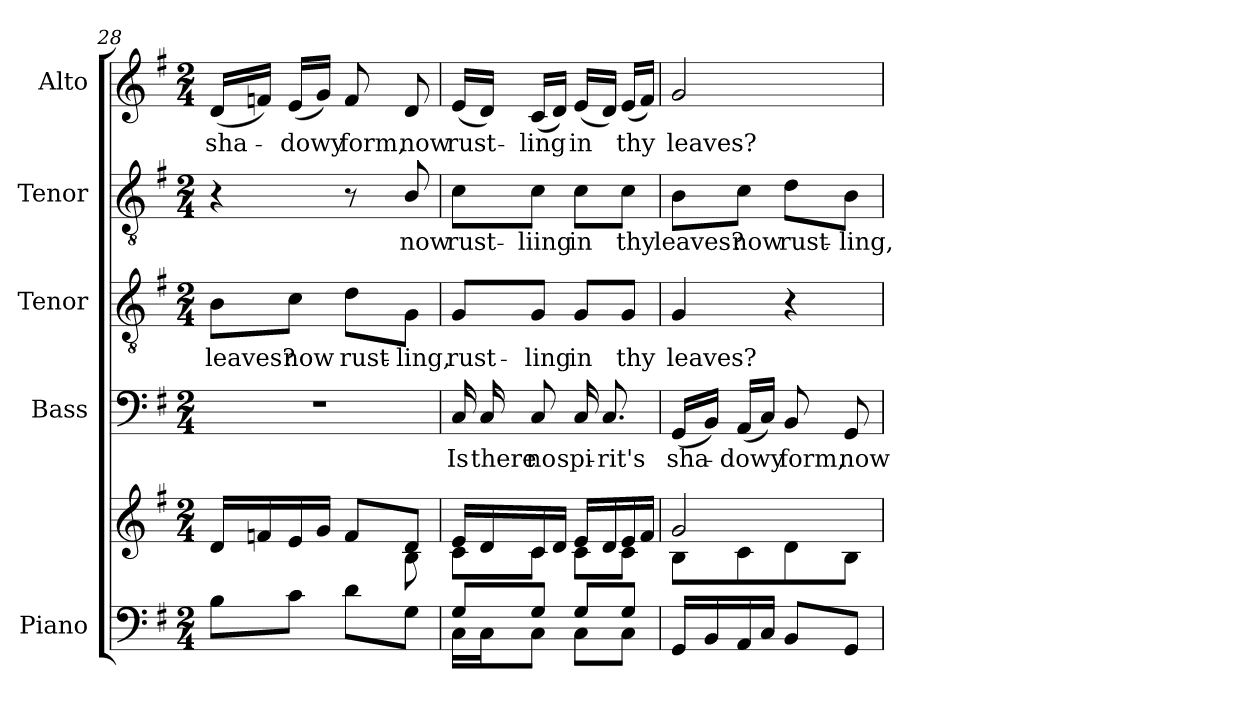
**kern	**kern	**kern	**text	**kern	**text	**kern	**text	**kern	**text
*part5	*part5	*part4	*part4	*part3	*part3	*part2	*part2	*part1	*part1
*staff6	*staff5	*staff4	*staff4	*staff3	*staff3	*staff2	*staff2	*staff1	*staff1
*I"Piano	*	*I"Bass	*	*I"Tenor	*	*I"Tenor	*	*I"Alto	*
*I'Pno.	*	*I'B.	*	*I'T.	*	*I'T.	*	*I'A.	*
!!LO:PB:g=z
*clefF4	*clefG2	*clefF4	*	*clefGv2	*	*clefGv2	*	*clefG2	*
*	*	*	*	*ITrd7c12	*	*ITrd7c12	*	*	*
*k[f#]	*k[f#]	*k[f#]	*	*k[f#]	*	*k[f#]	*	*k[f#]	*
*G:	*G:	*G:	*	*G:	*	*G:	*	*G:	*
*M2/4	*M2/4	*M2/4	*	*M2/4	*	*M2/4	*	*M2/4	*
=28	=28	=28	=28	=28	=28	=28	=28	=28	=28
*	*^	*	*	*	*	*	*	*	*
!	!	!	!LO:N:vis=1	!	!	!	!	!	!	!
!	!	!	!	!	!	!LO:LY:b:color=#000000	!	!	!	!
!	!	!	!	!	!	!	!	!	!	!LO:LY:b:color=#000000
8Bi\L	16di/LL	4ryy	2r	.	8BBi\L	leaves?	4r	.	(16di/LL	sha-
.	16fni/	.	.	.	.	.	.	.	16fni/JJ)	.
!	!	!	!	!	!	!LO:LY:b:color=#000000	!	!	!	!
!	!	!	!	!	!	!	!	!	!	!LO:LY:b:color=#000000
8ci\J	16ei/	.	.	.	8Ci\J	now	.	.	(16ei/LL	-dowy
.	16gi/JJ	.	.	.	.	.	.	.	16gi/JJ)	.
!	!	!	!	!	!	!LO:LY:b:color=#000000	!	!	!	!
!	!	!	!	!	!	!	!	!	!	!LO:LY:b:color=#000000
8di\L	8fi/L	8ryy	.	.	8Di\L	rust-	8r	.	8fi/	form,
!	!	!	!	!	!	!LO:LY:b:color=#000000	!	!	!	!
!	!	!	!	!	!	!	!	!LO:LY:b:color=#000000	!	!
!	!	!	!	!	!	!	!	!	!	!LO:LY:b:color=#000000
8Gi\J	8di/J	8Bi\	.	.	8GGi\J	-ling,	8BBi/	now	8di/	now
=29	=29	=29	=29	=29	=29	=29	=29	=29	=29	=29
*^	*	*	*	*	*	*	*	*	*	*
!	!	!	!	!	!LO:LY:b:color=#000000	!	!	!	!	!	!
!	!	!	!	!	!	!	!LO:LY:b:color=#000000	!	!	!	!
!	!	!	!	!	!	!	!	!	!LO:LY:b:color=#000000	!	!
!	!	!	!	!	!	!	!	!	!	!	!LO:LY:b:color=#000000
8Gi/L	16Ci\LL	16ei/LL	8ci\L	16Ci/	Is	8GGi/L	rust-	8Ci\L	rust-	(16ei/LL	rust-
!	!	!	!	!	!LO:LY:b:color=#000000	!	!	!	!	!	!
.	16Ci\J	16di/	.	16Ci/	there	.	.	.	.	16di/JJ)	.
!	!	!	!	!	!LO:LY:b:color=#000000	!	!	!	!	!	!
!	!	!	!	!	!	!	!LO:LY:b:color=#000000	!	!	!	!
!	!	!	!	!	!	!	!	!	!LO:LY:b:color=#000000	!	!
!	!	!	!	!	!	!	!	!	!	!	!LO:LY:b:color=#000000
8Gi/J	8Ci\J	16ci/	8ci\J	8Ci/	no	8GGi/J	-ling	8Ci\J	-liing	(16ci/LL	-ling
.	.	16di/JJ	.	.	.	.	.	.	.	16di/JJ)	.
!	!	!	!	!	!LO:LY:b:color=#000000	!	!	!	!	!	!
!	!	!	!	!	!	!	!LO:LY:b:color=#000000	!	!	!	!
!	!	!	!	!	!	!	!	!	!LO:LY:b:color=#000000	!	!
!	!	!	!	!	!	!	!	!	!	!	!LO:LY:b:color=#000000
8Gi/L	8Ci\L	16ei/LL	8ci\L	16Ci/	spi-	8GGi/L	in	8Ci\L	in	(16ei/LL	in
!	!	!	!	!	!LO:LY:b:color=#000000	!	!	!	!	!	!
.	.	16di/	.	8.Ci/	-rit's	.	.	.	.	16di/JJ)	.
!	!	!	!	!	!	!	!LO:LY:b:color=#000000	!	!	!	!
!	!	!	!	!	!	!	!	!	!LO:LY:b:color=#000000	!	!
!	!	!	!	!	!	!	!	!	!	!	!LO:LY:b:color=#000000
8Gi/J	8Ci\J	16ei/	8ci\J	.	.	8GGi/J	thy	8Ci\J	thy	(16ei/LL	thy
.	.	16f#i/JJ	.	.	.	.	.	.	.	16f#i/JJ)	.
*v	*v	*	*	*	*	*	*	*	*	*	*
=30	=30	=30	=30	=30	=30	=30	=30	=30	=30	=30
!	!	!	!	!LO:LY:b:color=#000000	!	!	!	!	!	!
!	!	!	!	!	!	!LO:LY:b:color=#000000	!	!	!	!
!	!	!	!	!	!	!	!	!LO:LY:b:color=#000000	!	!
!	!	!	!	!	!	!	!	!	!	!LO:LY:b:color=#000000
16GGi/LL	2gi/	8Bi\L	(16GGi/LL	sha-	4GGi/	leaves?	8BBi\L	leaves?	2gi/	leaves?
16BBi/	.	.	16BBi/JJ)	.	.	.	.	.	.	.
!	!	!	!	!LO:LY:b:color=#000000	!	!	!	!	!	!
!	!	!	!	!	!	!	!	!LO:LY:b:color=#000000	!	!
16AAi/	.	8ci\	(16AAi/LL	-dowy	.	.	8Ci\J	now	.	.
16Ci/JJ	.	.	16Ci/JJ)	.	.	.	.	.	.	.
!	!	!	!	!LO:LY:b:color=#000000	!	!	!	!	!	!
!	!	!	!	!	!	!	!	!LO:LY:b:color=#000000	!	!
8BBi/L	.	8di\	8BBi/	form,	4r	.	8Di\L	rust-	.	.
!	!	!	!	!LO:LY:b:color=#000000	!	!	!	!	!	!
!	!	!	!	!	!	!	!	!LO:LY:b:color=#000000	!	!
8GGi/J	.	8Bi\J	8GGi/	now	.	.	8BBi\J	-ling,	.	.
*	*v	*v	*	*	*	*	*	*	*	*
=	=	=	=	=	=	=	=	=	=
*-	*-	*-	*-	*-	*-	*-	*-	*-	*-
